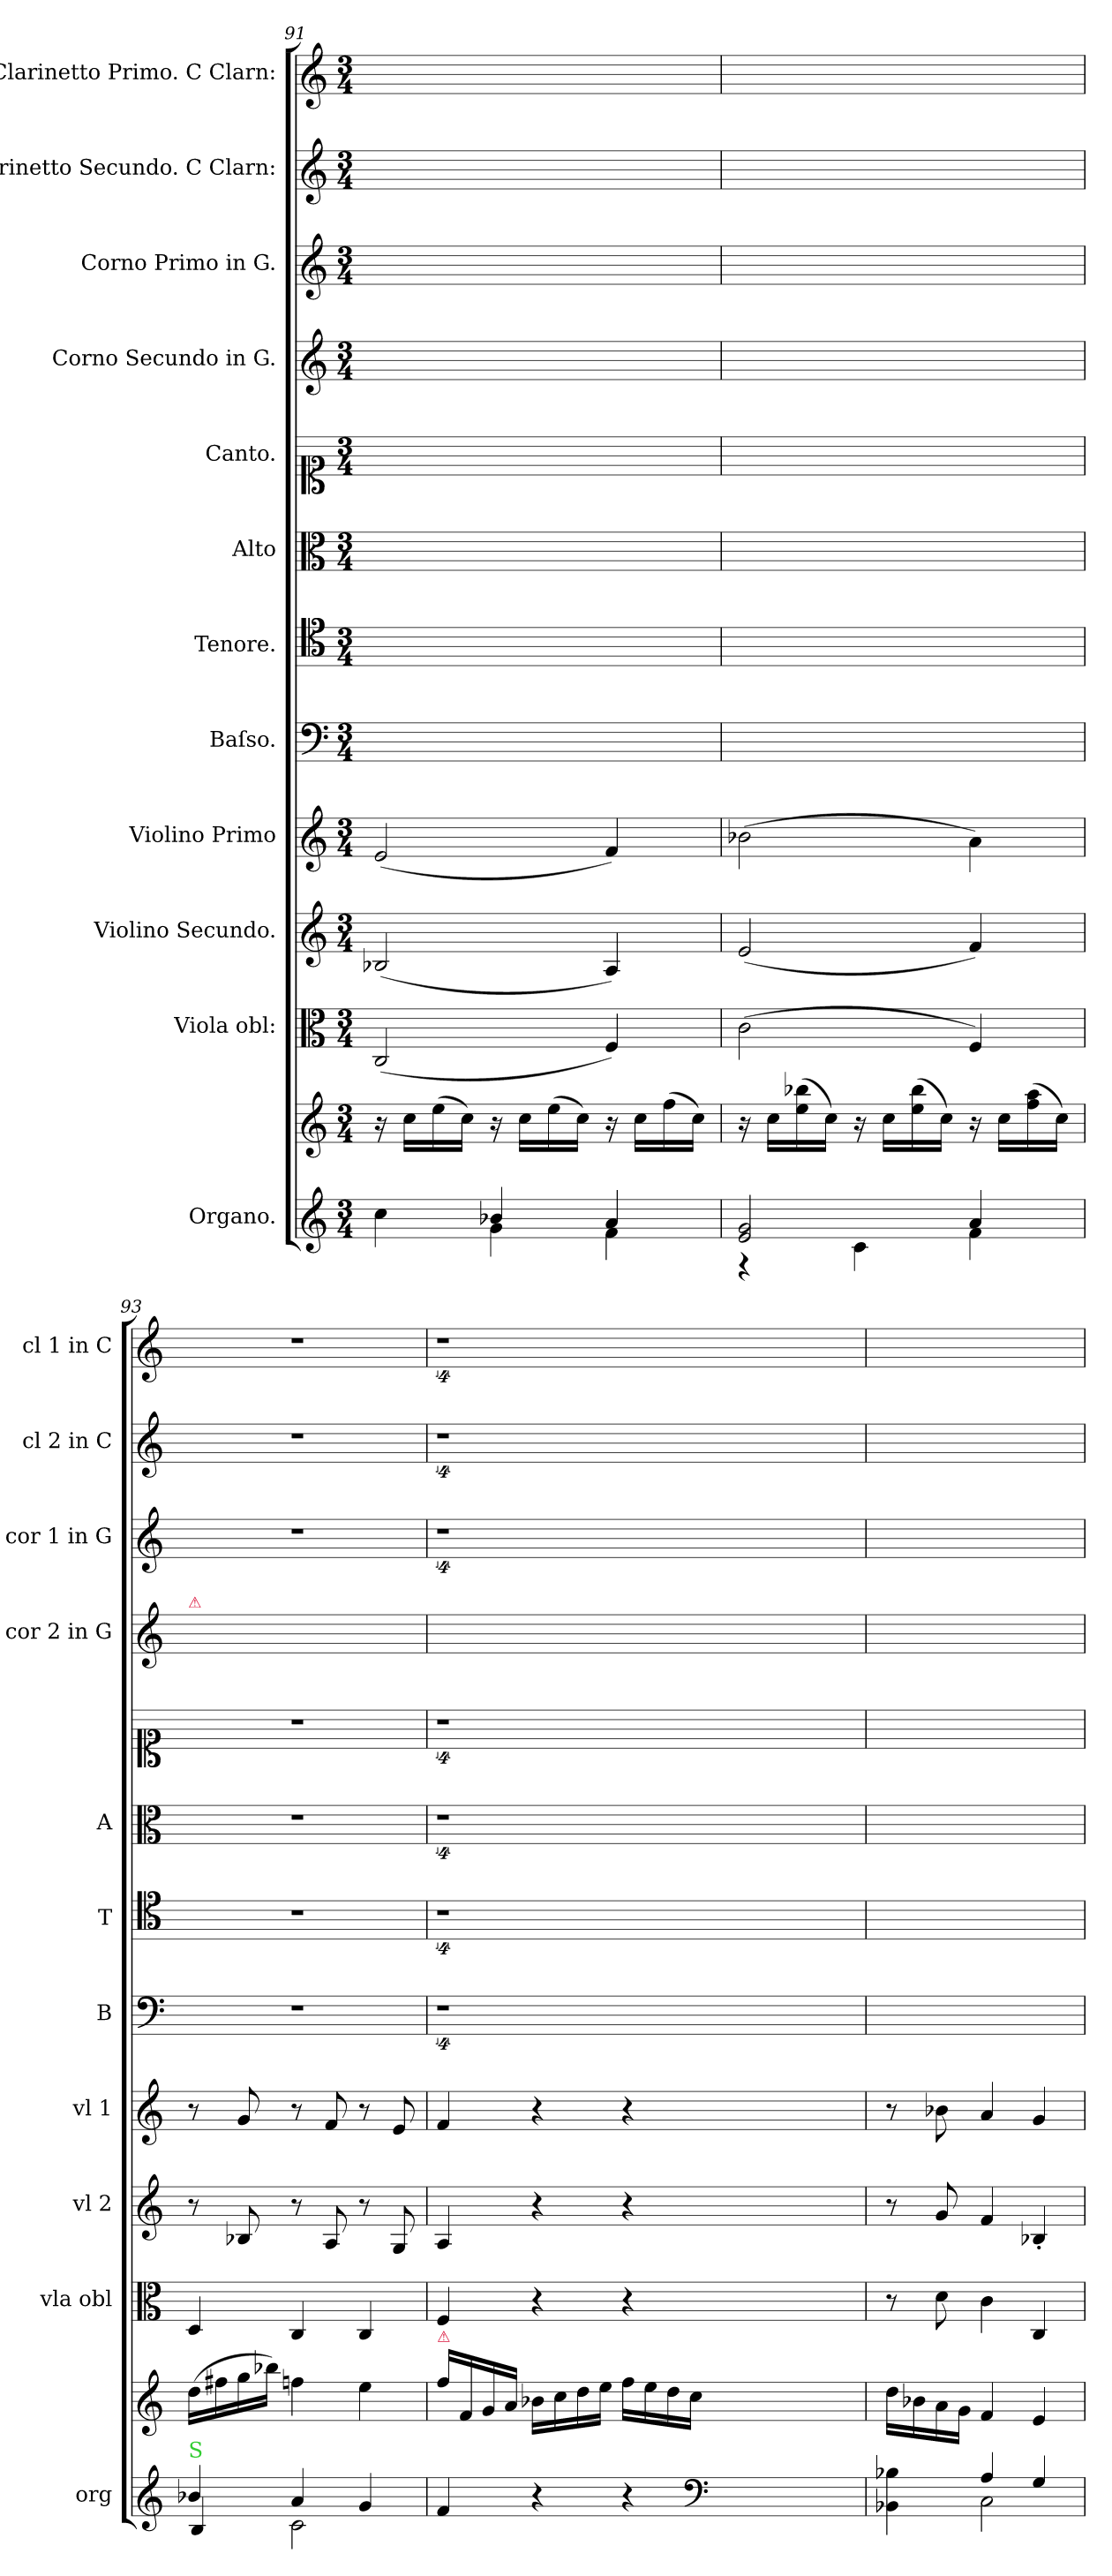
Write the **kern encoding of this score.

**kern	**kern	**kern	**kern	**kern	**kern	**kern	**kern	**kern	**kern	**kern	**kern	**kern
*part12	*part12	*part11	*part10	*part9	*part8	*part7	*part6	*part5	*part4	*part3	*part2	*part1
*staff13	*staff12	*staff11	*staff10	*staff9	*staff8	*staff7	*staff6	*staff5	*staff4	*staff3	*staff2	*staff1
*I"Organo.	*	*I"Viola obl:	*I"Violino Secundo.	*I"Violino Primo	*I"Baſso.	*I"Tenore.	*I"Alto	*I"Canto.	*I"Corno Secundo in G.	*I"Corno Primo in G.	*I"Clarinetto Secundo. C Clarn:	*I"Clarinetto Primo. C Clarn:
*I'org	*	*I'vla obl	*I'vl 2	*I'vl 1	*I'B	*I'T	*I'A	*	*I'cor 2 in G	*I'cor 1 in G	*I'cl 2 in C	*I'cl 1 in C
*clefG2	*clefG2	*clefC3	*clefG2	*clefG2	*clefF4	*clefC4	*clefC3	*clefC1	*clefG2	*clefG2	*clefG2	*clefG2
*	*	*	*	*	*	*	*	*	*ITrd-4c-7	*ITrd-4c-7	*	*
*k[]	*k[]	*k[]	*k[]	*k[]	*k[]	*k[]	*k[]	*k[]	*	*	*k[]	*k[]
*C:	*C:	*C:	*C:	*C:	*C:	*C:	*C:	*C:	*	*	*C:	*C:
*M3/4	*M3/4	*M3/4	*M3/4	*M3/4	*M3/4	*M3/4	*M3/4	*M3/4	*M3/4	*M3/4	*M3/4	*M3/4
=91	=91	=91	=91	=91	=91	=91	=91	=91	=91	=91	=91	=91
*^	*	*	*	*	*	*	*	*	*	*	*	*
4cc\	4ryy	16r	(2C/	(2B-X/	(2e/	2.ryy	2.ryy	2.ryy	2.ryy	2.ryy	2.ryy	2.ryy	2.ryy
.	.	16cc\LL	.	.	.	.	.	.	.	.	.	.	.
.	.	(16ee\	.	.	.	.	.	.	.	.	.	.	.
.	.	16cc\JJ)	.	.	.	.	.	.	.	.	.	.	.
4b-X/	4g\	16r	.	.	.	.	.	.	.	.	.	.	.
.	.	16cc\LL	.	.	.	.	.	.	.	.	.	.	.
.	.	(16ee\	.	.	.	.	.	.	.	.	.	.	.
.	.	16cc\JJ)	.	.	.	.	.	.	.	.	.	.	.
4a/	4f\	16r	4F/)	4A/)	4f/)	.	.	.	.	.	.	.	.
.	.	16cc\LL	.	.	.	.	.	.	.	.	.	.	.
.	.	(16ff\	.	.	.	.	.	.	.	.	.	.	.
.	.	16cc\JJ)	.	.	.	.	.	.	.	.	.	.	.
=92	=92	=92	=92	=92	=92	=92	=92	=92	=92	=92	=92	=92	=92
2e/ 2g/	4r	16r	(2c\	(2e/	(2b-X\	2.ryy	2.ryy	2.ryy	2.ryy	2.ryy	2.ryy	2.ryy	2.ryy
.	.	16cc\LL	.	.	.	.	.	.	.	.	.	.	.
.	.	(16ee\ 16bb-X\	.	.	.	.	.	.	.	.	.	.	.
.	.	16cc\JJ)	.	.	.	.	.	.	.	.	.	.	.
.	4c\	16r	.	.	.	.	.	.	.	.	.	.	.
.	.	16cc\LL	.	.	.	.	.	.	.	.	.	.	.
.	.	(16ee\ 16bb-\	.	.	.	.	.	.	.	.	.	.	.
.	.	16cc\JJ)	.	.	.	.	.	.	.	.	.	.	.
4a/	4f\	16r	4F/)	4f/)	4a\)	.	.	.	.	.	.	.	.
.	.	16cc\LL	.	.	.	.	.	.	.	.	.	.	.
.	.	(16ff\ 16aa\	.	.	.	.	.	.	.	.	.	.	.
.	.	16cc\JJ)	.	.	.	.	.	.	.	.	.	.	.
=93	=93	=93	=93	=93	=93	=93	=93	=93	=93	=93	=93	=93	=93
!	!	!	!	!	!	!	!	!	!	!LO:TX:a:color=crimson:t=⚠	!	!	!
!LO:TX:a:color=limegreen:t=S	!	!	!	!	!	!	!	!	!	!	!	!	!
4b-X/	4B/	(16dd\LL	4D/	8r	8r	2.r	2.r	2.r	2.r	2.ryy	2.r	2.r	2.r
.	.	16ff#X\	.	.	.	.	.	.	.	.	.	.	.
.	.	16gg\	.	8B-X/	8g/	.	.	.	.	.	.	.	.
.	.	16bb-X\JJ)	.	.	.	.	.	.	.	.	.	.	.
4a/	2c\	4ffn\	4C/	8r	8r	.	.	.	.	.	.	.	.
.	.	.	.	8A/	8f/	.	.	.	.	.	.	.	.
4g/	.	4ee\	4C/	8r	8r	.	.	.	.	.	.	.	.
.	.	.	.	8G/	8e/	.	.	.	.	.	.	.	.
*v	*v	*	*	*	*	*	*	*	*	*	*	*	*
=94	=94	=94	=94	=94	=94	=94	=94	=94	=94	=94	=94	=94
!	!LO:TX:a:color=crimson:t=⚠	!	!	!	!	!	!	!	!	!	!	!
4f/	16ff/LL	4F/	4A/	4f/	4%9r	4%9r	4%9r	4%9r	2.ryy	4%9r	4%9r	4%9r
.	16f/	.	.	.	.	.	.	.	.	.	.	.
.	16g/	.	.	.	.	.	.	.	.	.	.	.
.	16a/JJ	.	.	.	.	.	.	.	.	.	.	.
4r	16b-X\LL	4r	4r	4r	.	.	.	.	.	.	.	.
.	16cc\	.	.	.	.	.	.	.	.	.	.	.
.	16dd\	.	.	.	.	.	.	.	.	.	.	.
.	16ee\JJ	.	.	.	.	.	.	.	.	.	.	.
4r	16ff\LL	4r	4r	4r	.	.	.	.	.	.	.	.
.	16ee\	.	.	.	.	.	.	.	.	.	.	.
.	16dd\	.	.	.	.	.	.	.	.	.	.	.
.	16cc\JJ	.	.	.	.	.	.	.	.	.	.	.
*clefF4	*	*	*	*	*	*	*	*	*	*	*	*
1.ryy	1.ryy	1.ryy	1.ryy	1.ryy	.	.	.	.	1.ryy	.	.	.
=95	=95	=95	=95	=95	=95	=95	=95	=95	=95	=95	=95	=95
*^	*	*	*	*	*	*	*	*	*	*	*	*
4BB-X\ 4B-X\	4ryy	16dd\LL	8r	8r	8r	2.ryy	2.ryy	2.ryy	2.ryy	2.ryy	2.ryy	2.ryy	2.ryy
.	.	16b-X\	.	.	.	.	.	.	.	.	.	.	.
.	.	16a\	8d\	8g/	8b-X\	.	.	.	.	.	.	.	.
.	.	16g\JJ	.	.	.	.	.	.	.	.	.	.	.
4A/	2C\	4f/	4c\	4f/	4a/	.	.	.	.	.	.	.	.
4G/	.	4e/	4C/	4B-X'/	4g/	.	.	.	.	.	.	.	.
*v	*v	*	*	*	*	*	*	*	*	*	*	*	*
=	=	=	=	=	=	=	=	=	=	=	=	=
*-	*-	*-	*-	*-	*-	*-	*-	*-	*-	*-	*-	*-
